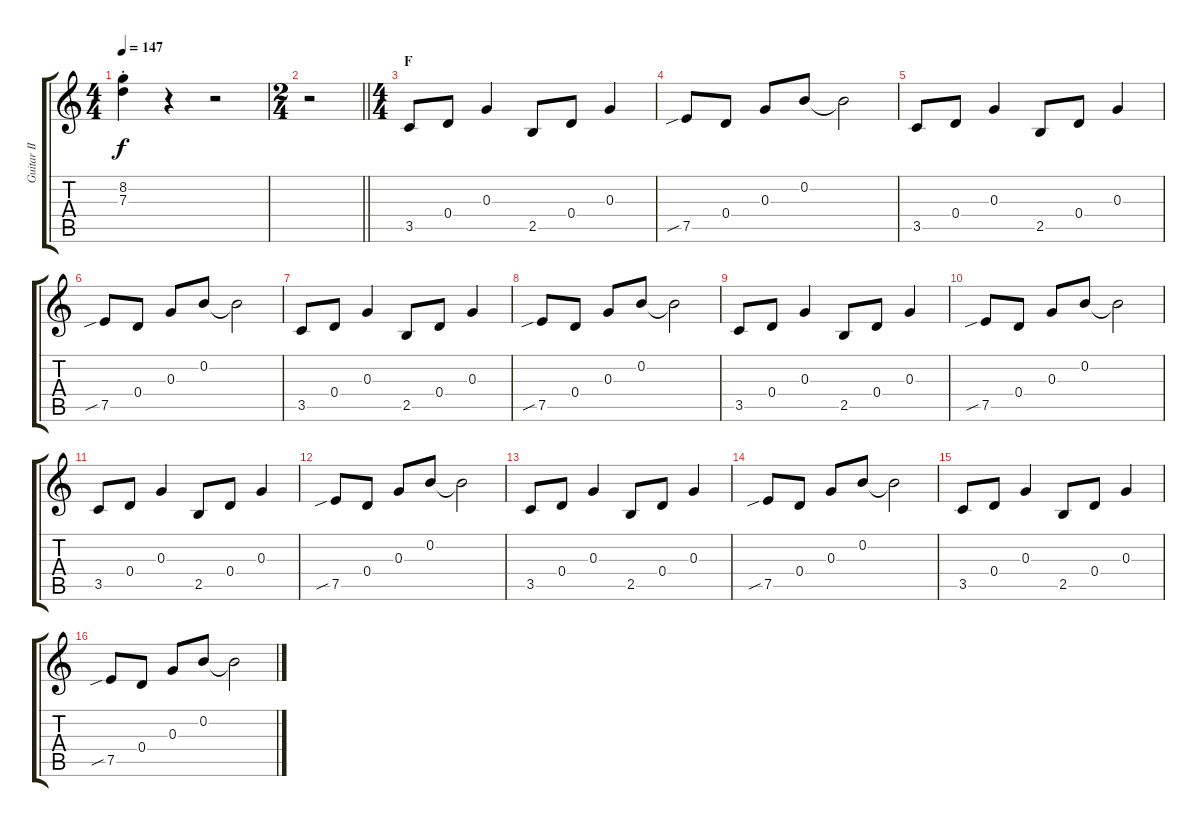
\track ("Guitar II - Kita" "Guitar II ") {instrument overdrivenguitar}
\staff {score tabs}
\tuning (E4 B3 G3 D3 A2 E2) {hide}
\ts (4 4)
\tempo 147
\clef g2
\ks c
(8.2{st} 7.3{st}).4{dy f} r.4 r.2 |
\ts (2 4)
\barLineRight lightlight
r.2 |
\ts (4 4)
\section ("" "F")
3.5.8{instrument electricguitarjazz} 0.4.8 0.3.4 2.5.8 0.4.8 0.3.4 |
7.5{sib}.8 0.4.8 0.3.8 0.2.8 0.2{t}.2 |
3.5.8 0.4.8 0.3.4 2.5.8 0.4.8 0.3.4 |
7.5{sib}.8 0.4.8 0.3.8 0.2.8 0.2{t}.2 |
3.5.8 0.4.8 0.3.4 2.5.8 0.4.8 0.3.4 |
7.5{sib}.8 0.4.8 0.3.8 0.2.8 0.2{t}.2 |
3.5.8 0.4.8 0.3.4 2.5.8 0.4.8 0.3.4 |
7.5{sib}.8 0.4.8 0.3.8 0.2.8 0.2{t}.2 |
3.5.8 0.4.8 0.3.4 2.5.8 0.4.8 0.3.4 |
7.5{sib}.8 0.4.8 0.3.8 0.2.8 0.2{t}.2 |
3.5.8 0.4.8 0.3.4 2.5.8 0.4.8 0.3.4 |
7.5{sib}.8 0.4.8 0.3.8 0.2.8 0.2{t}.2 |
3.5.8 0.4.8 0.3.4 2.5.8 0.4.8 0.3.4 |
7.5{sib}.8 0.4.8 0.3.8 0.2.8 0.2{t}.2
